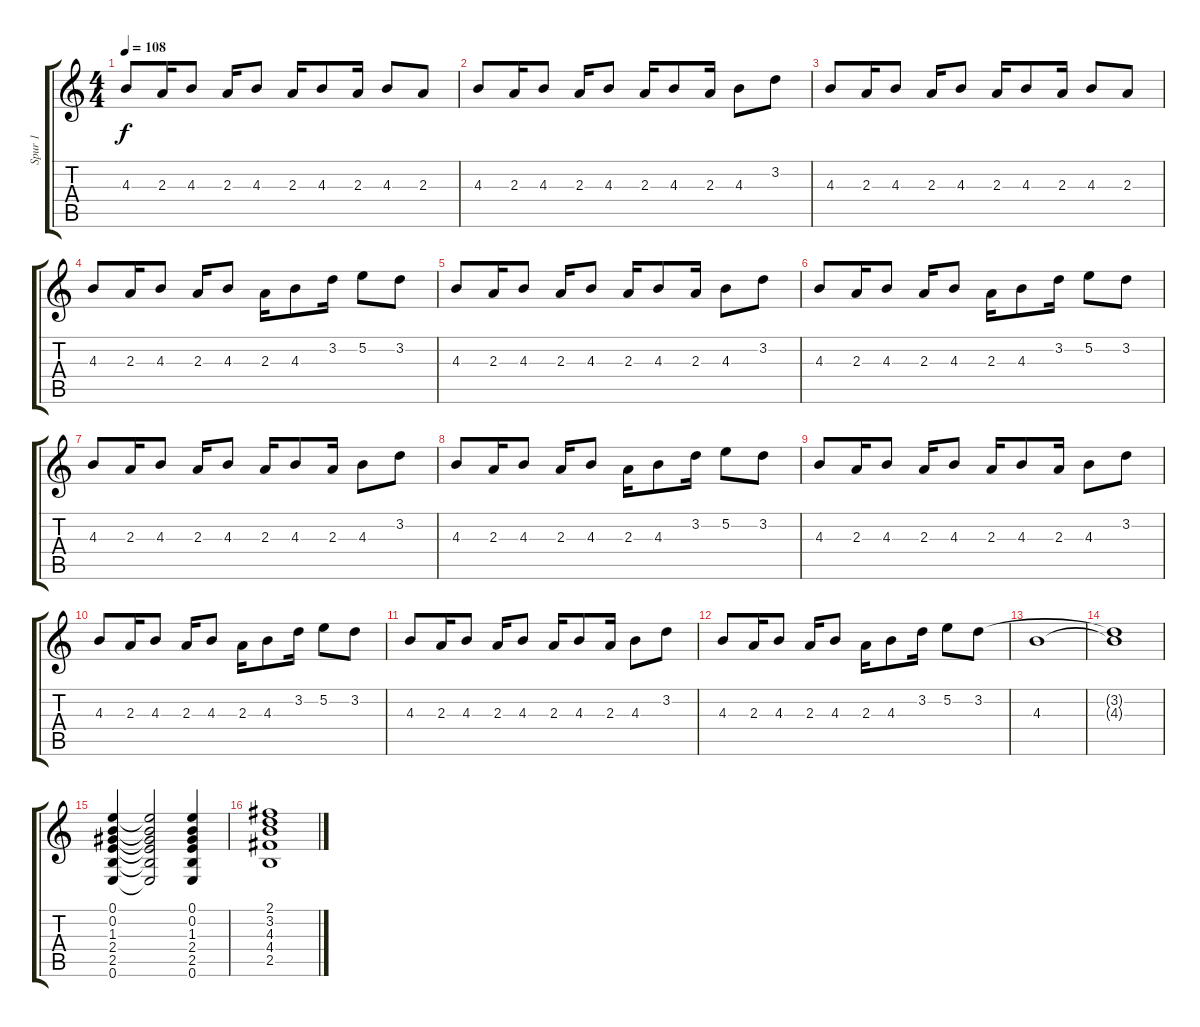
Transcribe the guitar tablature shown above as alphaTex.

\track ("Spur 1" "Spur 1") {instrument overdrivenguitar}
\staff {score tabs}
\tuning (E4 B3 G3 D3 A2 E2) {hide}
\ts (4 4)
\tempo 108
\clef g2
\ks c
4.3.8{dy f instrument overdrivenguitar} 2.3.16 4.3.8 2.3.16 4.3.8 2.3.16 4.3.8 2.3.16 4.3.8 2.3.8 |
4.3.8 2.3.16 4.3.8 2.3.16 4.3.8 2.3.16 4.3.8 2.3.16 4.3.8 3.2.8 |
4.3.8 2.3.16 4.3.8 2.3.16 4.3.8 2.3.16 4.3.8 2.3.16 4.3.8 2.3.8 |
4.3.8 2.3.16 4.3.8 2.3.16 4.3.8 2.3.16 4.3.8 3.2.16 5.2.8 3.2.8 |
4.3.8 2.3.16 4.3.8 2.3.16 4.3.8 2.3.16 4.3.8 2.3.16 4.3.8 3.2.8 |
4.3.8 2.3.16 4.3.8 2.3.16 4.3.8 2.3.16 4.3.8 3.2.16 5.2.8 3.2.8 |
4.3.8 2.3.16 4.3.8 2.3.16 4.3.8 2.3.16 4.3.8 2.3.16 4.3.8 3.2.8 |
4.3.8 2.3.16 4.3.8 2.3.16 4.3.8 2.3.16 4.3.8 3.2.16 5.2.8 3.2.8 |
4.3.8 2.3.16 4.3.8 2.3.16 4.3.8 2.3.16 4.3.8 2.3.16 4.3.8 3.2.8 |
4.3.8 2.3.16 4.3.8 2.3.16 4.3.8 2.3.16 4.3.8 3.2.16 5.2.8 3.2.8 |
4.3.8 2.3.16 4.3.8 2.3.16 4.3.8 2.3.16 4.3.8 2.3.16 4.3.8 3.2.8 |
4.3.8 2.3.16 4.3.8 2.3.16 4.3.8 2.3.16 4.3.8 3.2.16 5.2.8 3.2.8 |
4.3.1 |
(3.2{t} 4.3{t}).1 |
(0.1 0.2 1.3 2.4 2.5 0.6).4{volume 9} (0.1{t} 0.2{t} 1.3{t} 2.4{t} 2.5{t} 0.6{t}).2{volume 5} (0.1 0.2 1.3 2.4 2.5 0.6).4{volume 9} |
(2.1 3.2 4.3 4.4 2.5).1{volume 3}
